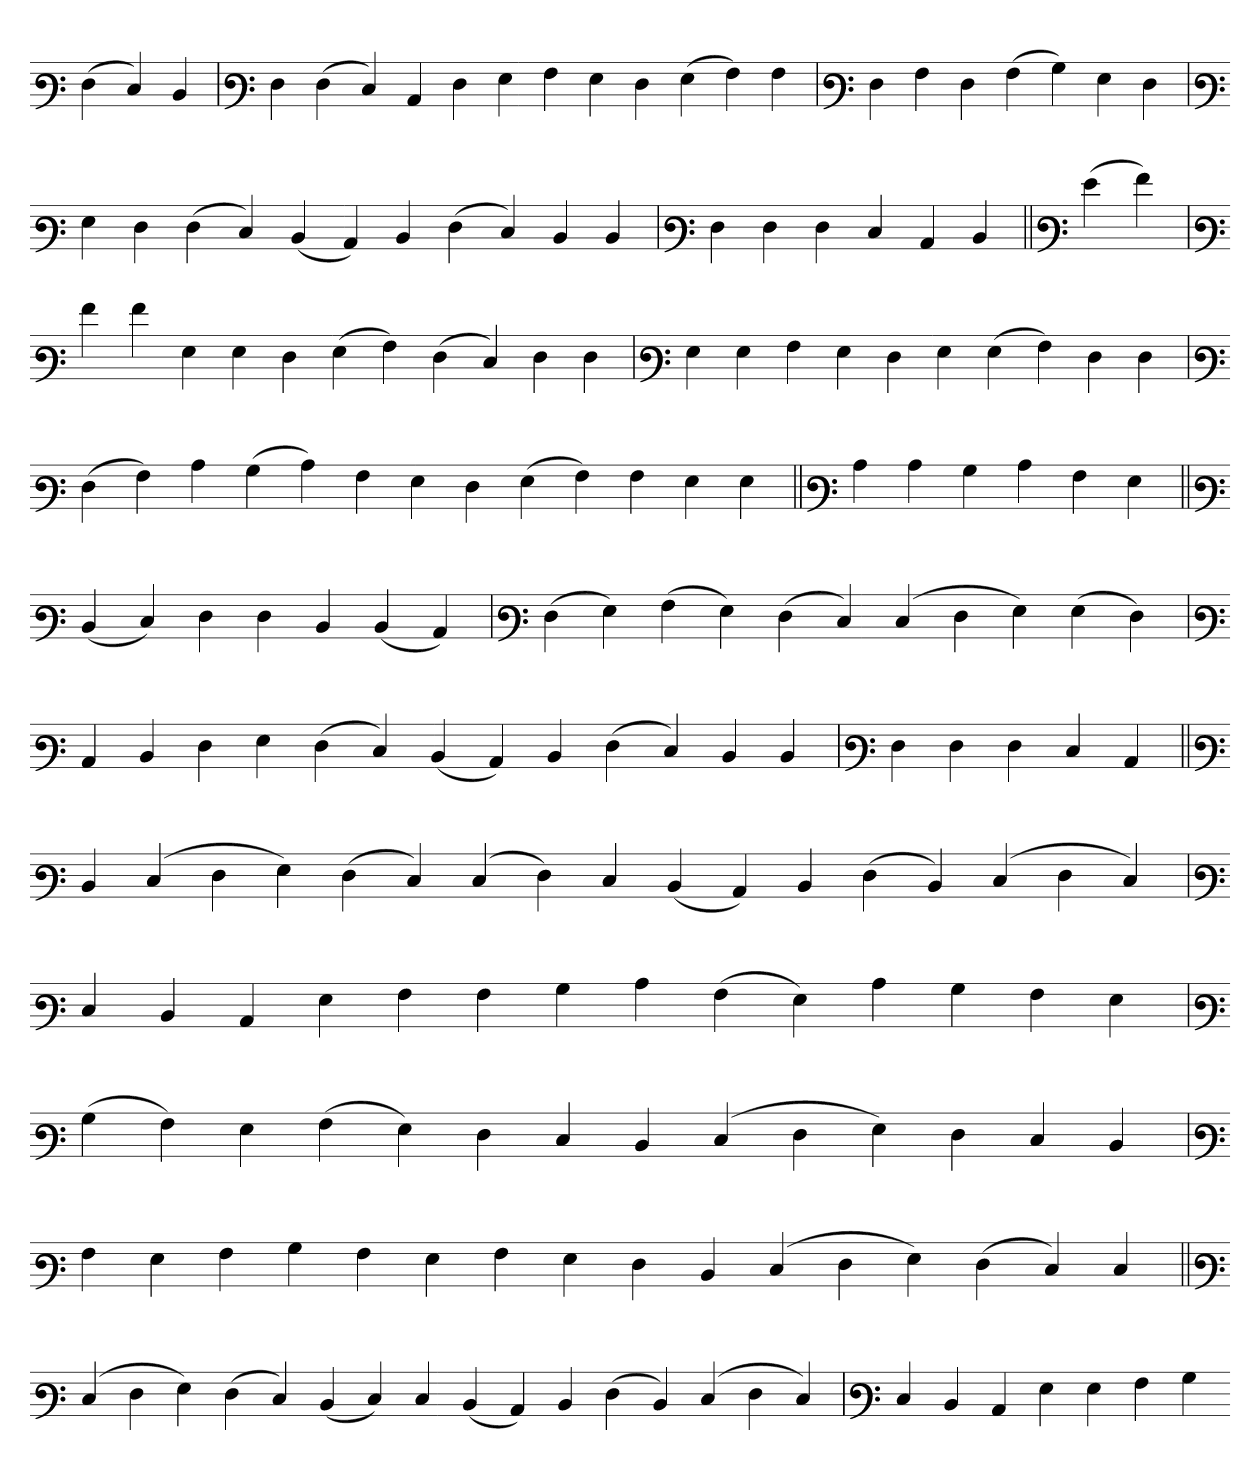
**kern
*part1
*staff1
*clefF3
=
(4F
4E)
4D
=`
*clefF3
4F
(4F
4E)
4C
4F
4G
4A
4G
4F
(4G
4A)
4A
='
*clefF3
4F
4A
4F
(4A
4B)
4G
4F
=`
*clefF3
4G
4F
(4F
4E)
(4D
4C)
4D
(4F
4E)
4D
4D
=
*clefF3
4F
4F
4F
4E
4C
4D
=||
*clefF3
(4g
4a)
=`
*clefF3
4a
4a
4G
4G
4F
(4G
4A)
(4F
4E)
4F
4F
='
*clefF3
4G
4G
4A
4G
4F
4G
(4G
4A)
4F
4F
='
*clefF3
(4F
4A)
4c
(4B
4c)
4A
4G
4F
(4G
4A)
4A
4G
4G
=||
*clefF3
4c
4c
4B
4c
4A
4G
=||
*clefF3
(4D
4E)
4F
4F
4D
(4D
4C)
=`
*clefF3
(4F
4G)
(4A
4G)
(4F
4E)
(4E
4F
4G)
(4G
4F)
='
*clefF3
4C
4D
4F
4G
(4F
4E)
(4D
4C)
4D
(4F
4E)
4D
4D
=
*clefF3
4F
4F
4F
4E
4C
=||
*clefF3
4D
(4E
4F
4G)
(4F
4E)
(4E
4F)
4E
(4D
4C)
4D
(4F
4D)
(4E
4F
4E)
='
*clefF3
4E
4D
4C
4G
4A
4A
4B
4c
(4A
4G)
4c
4B
4A
4G
=
*clefF3
(4B
4A)
4G
(4A
4G)
4F
4E
4D
(4E
4F
4G)
4F
4E
4D
='
*clefF3
4A
4G
4A
4B
4A
4G
4A
4G
4F
4D
(4E
4F
4G)
(4F
4E)
4E
=||
*clefF3
(4E
4F
4G)
(4F
4E)
(4D
4E)
4E
(4D
4C)
4D
(4F
4D)
(4E
4F
4E)
='
*clefF3
4E
4D
4C
4G
4G
4A
4B
=-
*-
